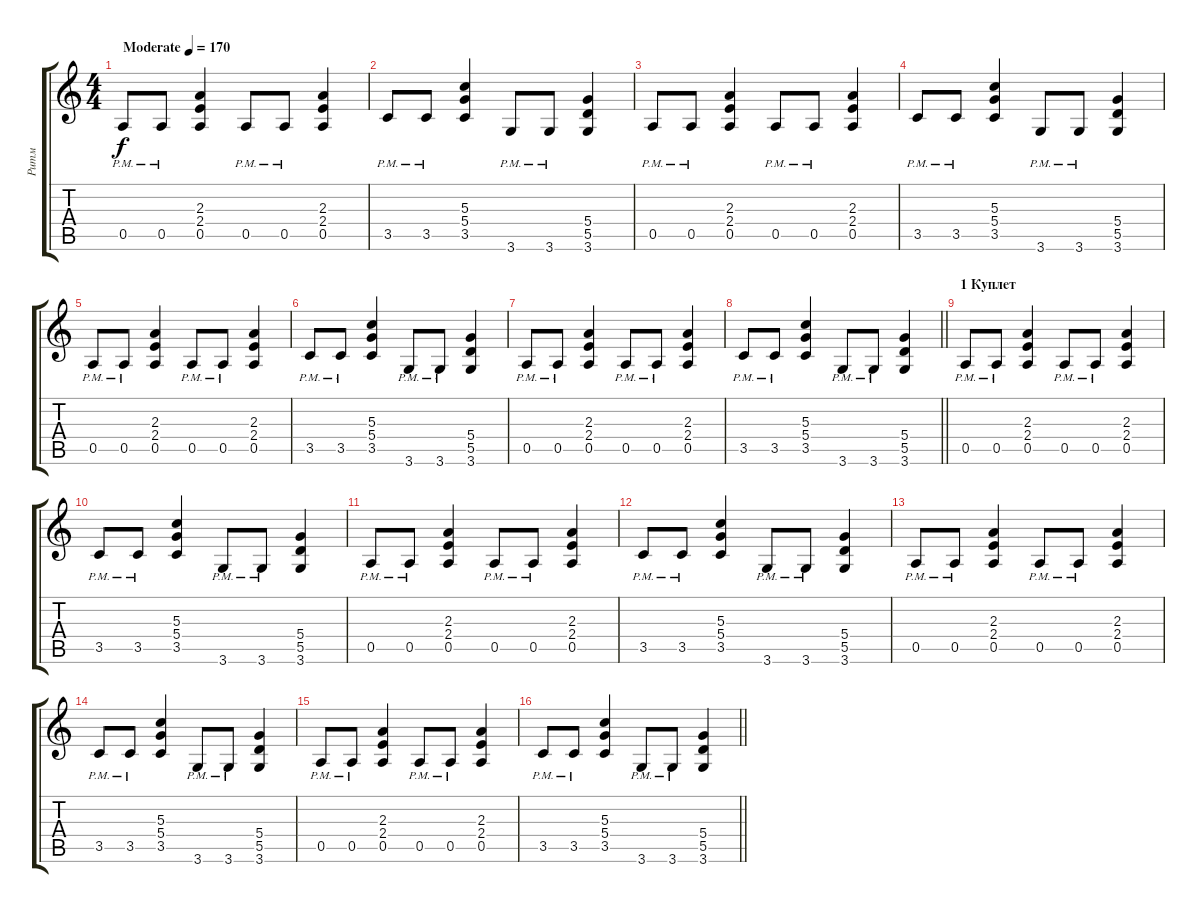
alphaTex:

\track ("Ритм" "Ритм") {instrument distortionguitar}
\staff {score tabs}
\tuning (E4 B3 G3 D3 A2 E2) {hide}
\ts (4 4)
\tempo (170 "Moderate")
\clef g2
\ks c
0.5{pm}.8{dy f instrument distortionguitar} 0.5{pm}.8 (2.3 2.4 0.5).4 0.5{pm}.8 0.5{pm}.8 (2.3 2.4 0.5).4 |
3.5{pm}.8 3.5{pm}.8 (5.3 5.4 3.5).4 3.6{pm}.8 3.6{pm}.8 (5.4 5.5 3.6).4 |
0.5{pm}.8 0.5{pm}.8 (2.3 2.4 0.5).4 0.5{pm}.8 0.5{pm}.8 (2.3 2.4 0.5).4 |
3.5{pm}.8 3.5{pm}.8 (5.3 5.4 3.5).4 3.6{pm}.8 3.6{pm}.8 (5.4 5.5 3.6).4 |
0.5{pm}.8 0.5{pm}.8 (2.3 2.4 0.5).4 0.5{pm}.8 0.5{pm}.8 (2.3 2.4 0.5).4 |
3.5{pm}.8 3.5{pm}.8 (5.3 5.4 3.5).4 3.6{pm}.8 3.6{pm}.8 (5.4 5.5 3.6).4 |
0.5{pm}.8 0.5{pm}.8 (2.3 2.4 0.5).4 0.5{pm}.8 0.5{pm}.8 (2.3 2.4 0.5).4 |
\barLineRight lightlight
3.5{pm}.8 3.5{pm}.8 (5.3 5.4 3.5).4 3.6{pm}.8 3.6{pm}.8 (5.4 5.5 3.6).4 |
\section ("" "1 Куплет")
0.5{pm}.8 0.5{pm}.8 (2.3 2.4 0.5).4 0.5{pm}.8 0.5{pm}.8 (2.3 2.4 0.5).4 |
3.5{pm}.8 3.5{pm}.8 (5.3 5.4 3.5).4 3.6{pm}.8 3.6{pm}.8 (5.4 5.5 3.6).4 |
0.5{pm}.8 0.5{pm}.8 (2.3 2.4 0.5).4 0.5{pm}.8 0.5{pm}.8 (2.3 2.4 0.5).4 |
3.5{pm}.8 3.5{pm}.8 (5.3 5.4 3.5).4 3.6{pm}.8 3.6{pm}.8 (5.4 5.5 3.6).4 |
0.5{pm}.8 0.5{pm}.8 (2.3 2.4 0.5).4 0.5{pm}.8 0.5{pm}.8 (2.3 2.4 0.5).4 |
3.5{pm}.8 3.5{pm}.8 (5.3 5.4 3.5).4 3.6{pm}.8 3.6{pm}.8 (5.4 5.5 3.6).4 |
0.5{pm}.8 0.5{pm}.8 (2.3 2.4 0.5).4 0.5{pm}.8 0.5{pm}.8 (2.3 2.4 0.5).4 |
\barLineRight lightlight
3.5{pm}.8 3.5{pm}.8 (5.3 5.4 3.5).4 3.6{pm}.8 3.6{pm}.8 (5.4 5.5 3.6).4
